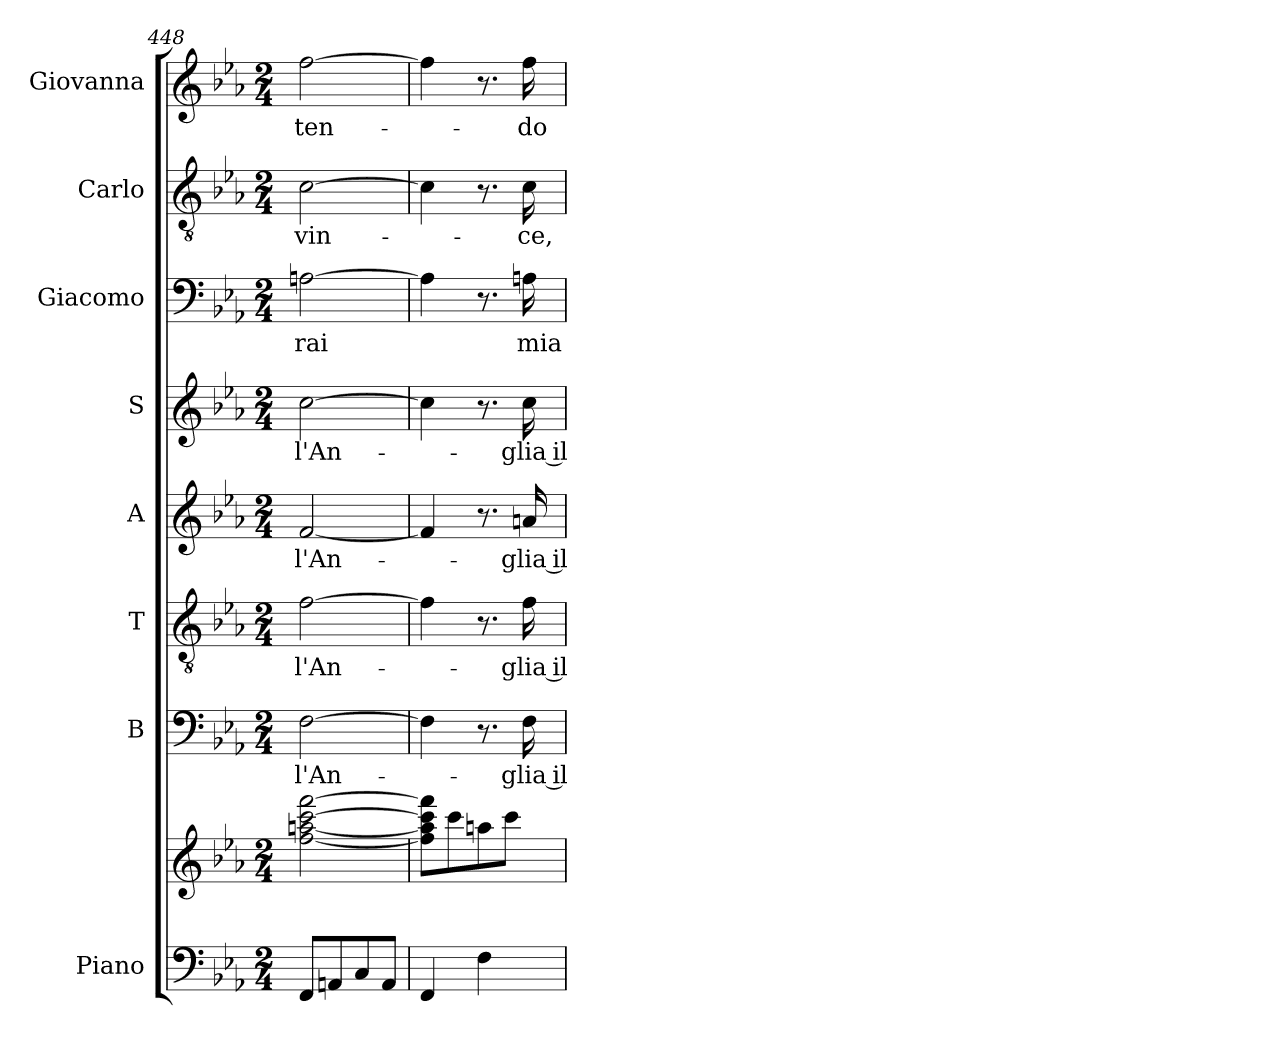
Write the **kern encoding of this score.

**kern	**kern	**kern	**text	**kern	**text	**kern	**text	**kern	**text	**kern	**text	**kern	**text	**kern	**text
*part8	*part8	*part7	*part7	*part6	*part6	*part5	*part5	*part4	*part4	*part3	*part3	*part2	*part2	*part1	*part1
*staff9	*staff8	*staff7	*staff7	*staff6	*staff6	*staff5	*staff5	*staff4	*staff4	*staff3	*staff3	*staff2	*staff2	*staff1	*staff1
*I"Piano	*	*I"B	*	*I"T	*	*I"A	*	*I"S	*	*I"Giacomo	*	*I"Carlo	*	*I"Giovanna	*
*I'Pno	*	*I'B	*	*I'T	*	*I'A	*	*I'S	*	*	*	*	*	*	*
*clefF4	*clefG2	*clefF4	*	*clefGv2	*	*clefG2	*	*clefG2	*	*clefF4	*	*clefGv2	*	*clefG2	*
*k[b-e-a-]	*k[b-e-a-]	*k[b-e-a-]	*	*k[b-e-a-]	*	*k[b-e-a-]	*	*k[b-e-a-]	*	*k[b-e-a-]	*	*k[b-e-a-]	*	*k[b-e-a-]	*
*M2/4	*M2/4	*M2/4	*	*M2/4	*	*M2/4	*	*M2/4	*	*M2/4	*	*M2/4	*	*M2/4	*
=448	=448	=448	=448	=448	=448	=448	=448	=448	=448	=448	=448	=448	=448	=448	=448
!	!	!	!LO:LY:b	!	!LO:LY:b	!	!LO:LY:b	!	!LO:LY:b	!	!LO:LY:b	!	!LO:LY:b	!	!LO:LY:b
8FF/L	[2ff\ [2aan\ [2ccc\ [2fff\	[2F\	l'An-	[2f\	l'An-	[2f/	l'An-	[2cc\	l'An-	[2An\	-rai	[2c\	vin-	[2ff\	-ten-
8AAn/	.	.	.	.	.	.	.	.	.	.	.	.	.	.	.
8C/	.	.	.	.	.	.	.	.	.	.	.	.	.	.	.
8AA/J	.	.	.	.	.	.	.	.	.	.	.	.	.	.	.
=449	=449	=449	=449	=449	=449	=449	=449	=449	=449	=449	=449	=449	=449	=449	=449
4FF/	8ff\] 8aa\] 8ccc\] 8fff\]L	4F\]	.	4f\]	.	4f/]	.	4cc\]	.	4A\]	.	4c\]	.	4ff\]	.
.	8ccc\	.	.	.	.	.	.	.	.	.	.	.	.	.	.
4F\	8aan\	8.r	.	8.r	.	8.r	.	8.r	.	8.r	.	8.r	.	8.r	.
.	8ccc\J	.	.	.	.	.	.	.	.	.	.	.	.	.	.
!	!	!	!LO:LY:b	!	!LO:LY:b	!	!LO:LY:b	!	!LO:LY:b	!	!LO:LY:b	!	!LO:LY:b	!	!LO:LY:b
.	.	16F\	-glia il	16f\	-glia il	16an/	-glia il	16cc\	-glia il	16An\	mia	16c\	-ce,	16ff\	-do
=	=	=	=	=	=	=	=	=	=	=	=	=	=	=	=
*-	*-	*-	*-	*-	*-	*-	*-	*-	*-	*-	*-	*-	*-	*-	*-
